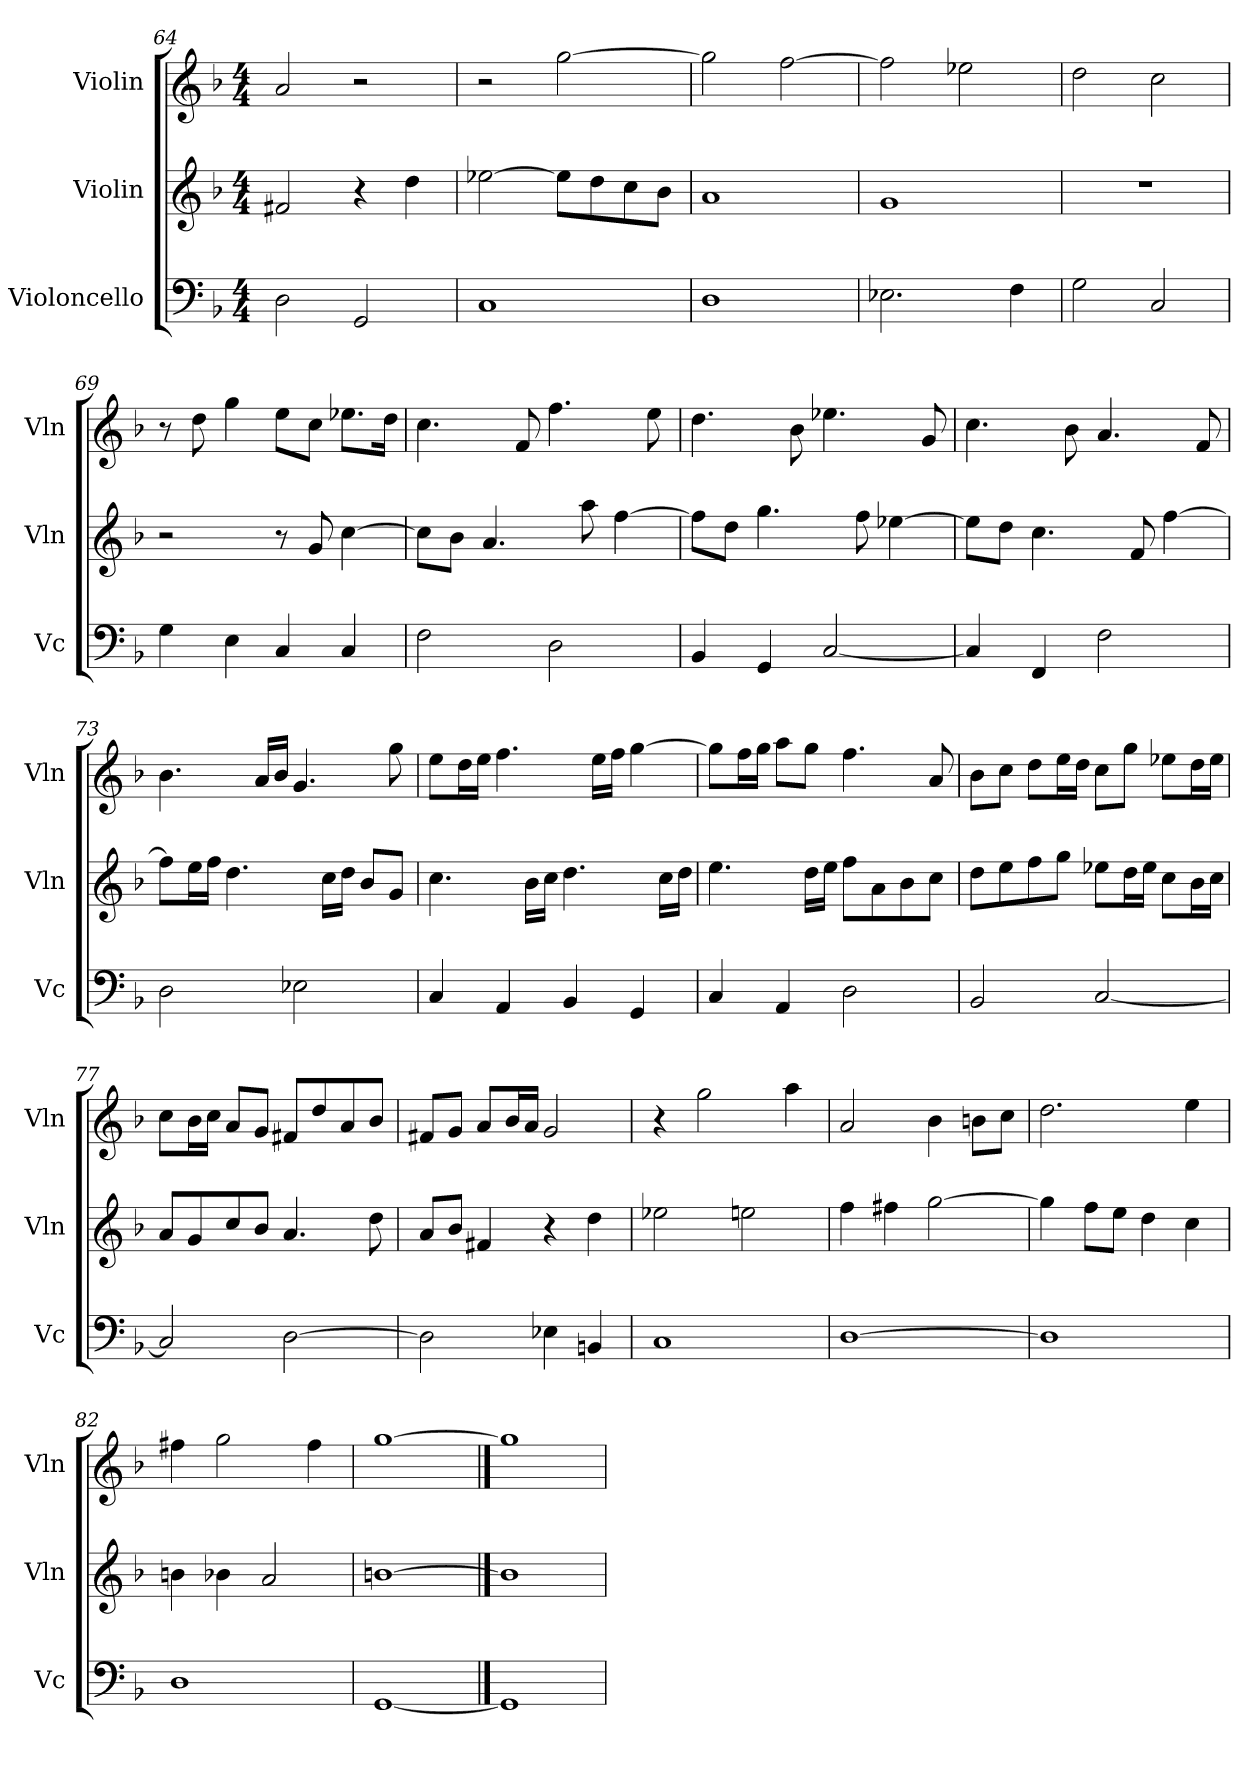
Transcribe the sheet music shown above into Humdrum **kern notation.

**kern	**kern	**kern
*part3	*part2	*part1
*staff3	*staff2	*staff1
*I"Violoncello	*I"Violin	*I"Violin
*I'Vc	*I'Vln	*I'Vln
*clefF4	*clefG2	*clefG2
*k[b-]	*k[b-]	*k[b-]
*M4/4	*M4/4	*M4/4
=64	=64	=64
2D\	2f#X/	2a/
2GG/	4r	2r
.	4dd\	.
=65	=65	=65
1C	[2ee-X\	2r
.	8ee-\L]	[2gg\
.	8dd\	.
.	8cc\	.
.	8b-\J	.
=66	=66	=66
1D	1a	2gg\]
.	.	[2ff\
=67	=67	=67
2.E-X\	1g	2ff\]
.	.	2ee-X\
4F\	.	.
=68	=68	=68
2G\	1r	2dd\
2C/	.	2cc\
=69	=69	=69
*	*	*MM120
4G\	2r	8r
.	.	8dd\
4E\	.	4gg\
4C/	8r	8ee\L
.	8g/	8cc\J
4C/	[4cc\	8.ee-X\L
.	.	16dd\Jk
=70	=70	=70
2F\	8cc\L]	4.cc\
.	8b-\J	.
.	4.a/	.
.	.	8f/
2D\	.	4.ff\
.	8aa\	.
.	[4ff\	.
.	.	8ee\
=71	=71	=71
4BB-/	8ff\L]	4.dd\
.	8dd\J	.
4GG/	4.gg\	.
.	.	8b-\
[2C/	.	4.ee-X\
.	8ff\	.
.	[4ee-X\	.
.	.	8g/
=72	=72	=72
4C/]	8ee-\L]	4.cc\
.	8dd\J	.
4FF/	4.cc\	.
.	.	8b-\
2F\	.	4.a/
.	8f/	.
.	[4ff\	.
.	.	8f/
=73	=73	=73
2D\	8ff\L]	4.b-\
.	16ee\L	.
.	16ff\JJ	.
.	4.dd\	.
.	.	16a/LL
.	.	16b-/JJ
2E-X\	.	4.g/
.	16cc\LL	.
.	16dd\JJ	.
.	8b-/L	.
.	8g/J	8gg\
=74	=74	=74
4C/	4.cc\	8ee\L
.	.	16dd\L
.	.	16ee\JJ
4AA/	.	4.ff\
.	16b-\LL	.
.	16cc\JJ	.
4BB-/	4.dd\	.
.	.	16ee\LL
.	.	16ff\JJ
4GG/	.	[4gg\
.	16cc\LL	.
.	16dd\JJ	.
=75	=75	=75
4C/	4.ee\	8gg\L]
.	.	16ff\L
.	.	16gg\JJ
4AA/	.	8aa\L
.	16dd\LL	8gg\J
.	16ee\JJ	.
2D\	8ff\L	4.ff\
.	8a\	.
.	8b-\	.
.	8cc\J	8a/
=76	=76	=76
2BB-/	8dd\L	8b-\L
.	8ee\	8cc\J
.	8ff\	8dd\L
.	8gg\J	16ee\L
.	.	16dd\JJ
[2C/	8ee-X\L	8cc\L
.	16dd\L	8gg\J
.	16ee-\JJ	.
.	8cc\L	8ee-X\L
.	16b-\L	16dd\L
.	16cc\JJ	16ee-\JJ
=77	=77	=77
2C/]	8a/L	8cc\L
.	8g/	16b-\L
.	.	16cc\JJ
.	8cc/	8a/L
.	8b-/J	8g/J
[2D\	4.a/	8f#X/L
.	.	8dd/
.	.	8a/
.	8dd\	8b-/J
=78	=78	=78
2D\]	8a/L	8f#X/L
.	8b-/J	8g/J
.	4f#X/	8a/L
.	.	16b-/L
.	.	16a/JJ
4E-X\	4r	2g/
4BBn/	4dd\	.
=79	=79	=79
1C	2ee-X\	4r
.	.	2gg\
.	2een\	.
.	.	4aa\
=80	=80	=80
[1D	4ff\	2a/
.	4ff#X\	.
.	[2gg\	4b-\
.	.	8bn\L
.	.	8cc\J
=81	=81	=81
1D]	4gg\]	2.dd\
.	8ff\L	.
.	8ee\J	.
.	4dd\	.
.	4cc\	4ee\
=82	=82	=82
1D	4bn\	4ff#X\
.	4b-X\	2gg\
.	2a/	.
.	.	4ff#\
=83	=83	=83
[1GG	[1bn	[1gg
==84	==84	==84
1GG]	1b]	1gg]
=	=	=
*-	*-	*-
